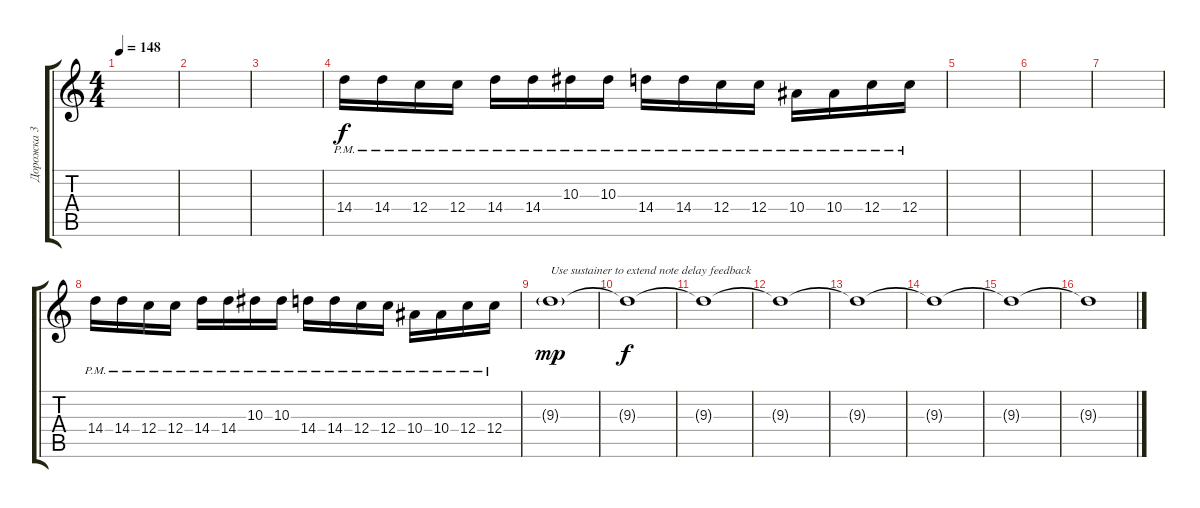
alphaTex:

\track ("Дорожка 3" "Дорожка 3") {instrument distortionguitar}
\staff {score tabs}
\tuning (D4 A3 F3 C3 G2 C2) {hide}
\ts (4 4)
\tempo 148
\clef g2
\ks c
|
|
|
14.4{pm}.16 14.4{pm}.16 12.4{pm}.16 12.4{pm}.16 14.4{pm}.16 14.4{pm}.16 10.3{pm}.16 10.3{pm}.16 14.4{pm}.16 14.4{pm}.16 12.4{pm}.16 12.4{pm}.16 10.4{pm}.16 10.4{pm}.16 12.4{pm}.16 12.4{pm}.16 |
|
|
|
14.4{pm}.16 14.4{pm}.16 12.4{pm}.16 12.4{pm}.16 14.4{pm}.16 14.4{pm}.16 10.3{pm}.16 10.3{pm}.16 14.4{pm}.16 14.4{pm}.16 12.4{pm}.16 12.4{pm}.16 10.4{pm}.16 10.4{pm}.16 12.4{pm}.16 12.4{pm}.16 |
9.3{g}.1{txt "Use sustainer to extend note delay feedback" dy mp} |
9.3{t}.1{dy f} |
9.3{t}.1 |
9.3{t}.1 |
9.3{t}.1 |
9.3{t}.1 |
9.3{t}.1 |
9.3{t}.1
